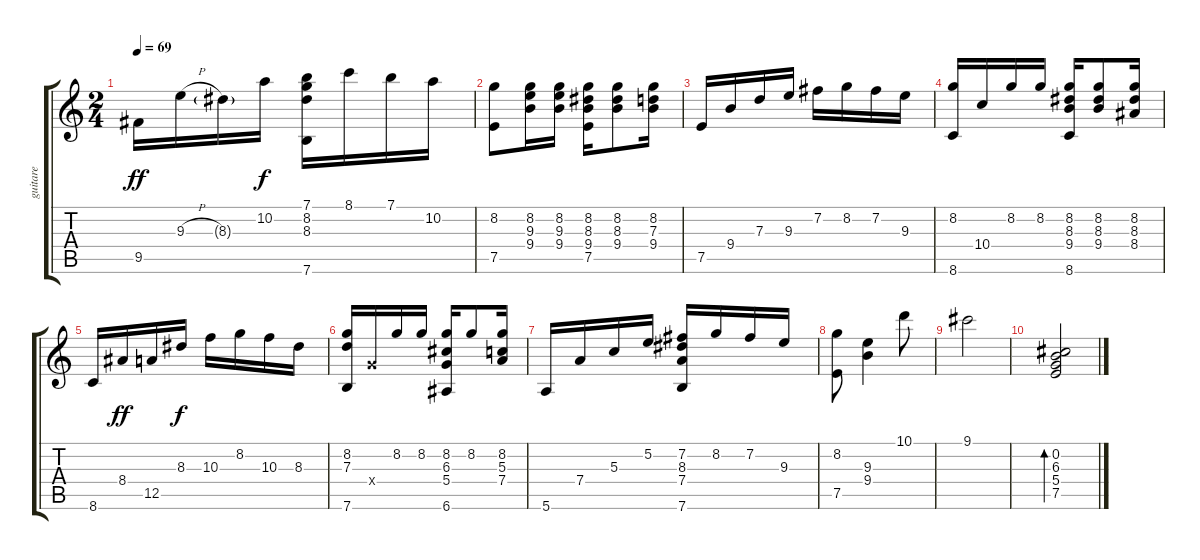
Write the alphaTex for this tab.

\track ("guitare" "guitare") {instrument acousticguitarnylon}
\staff {score tabs}
\tuning (E4 B3 G3 D3 A2 E2) {hide}
\ts (2 4)
\tempo 69
\clef g2
\ks c
9.5.16{dy ff} 9.3{h}.16 8.3{g}.16 10.2.16{dy f} (7.1 8.2 8.3 7.6).16 8.1.16 7.1.16 10.2.16 |
(8.2 7.5).8 (8.2 9.3 9.4).16 (8.2 9.3 9.4).16 (8.2 8.3 9.4 7.5).16 (8.2 8.3 9.4).8 (8.2 7.3 9.4).16 |
7.5.16 9.4.16 7.3.16 9.3.16 7.2.16 8.2.16 7.2.16 9.3.16 |
(8.2 8.6).16 10.4.16 8.2.16 8.2.16 (8.2 8.3 9.4 8.6).16 (8.2 8.3 9.4).8 (8.2 8.3 8.4).16 |
8.6.16 8.4.16{dy ff} 12.5.16 8.3.16{dy f} 10.3.16 8.2.16 10.3.16 8.3.16 |
(8.2 7.3 7.6).16 5.4{x}.16 8.2.16 8.2.16 (8.2 6.3 5.4 6.6).16 8.2.8 (8.2 5.3 7.4).16 |
5.6.16 7.4.16 5.3.16 5.2.16 (7.2 8.3 7.4 7.6).16 8.2.16 7.2.16 9.3.16 |
(8.2 7.5).8 (9.3 9.4).4 10.1.8 |
9.1.2 |
(0.2 6.3 5.4 7.5).2{bd 30}
